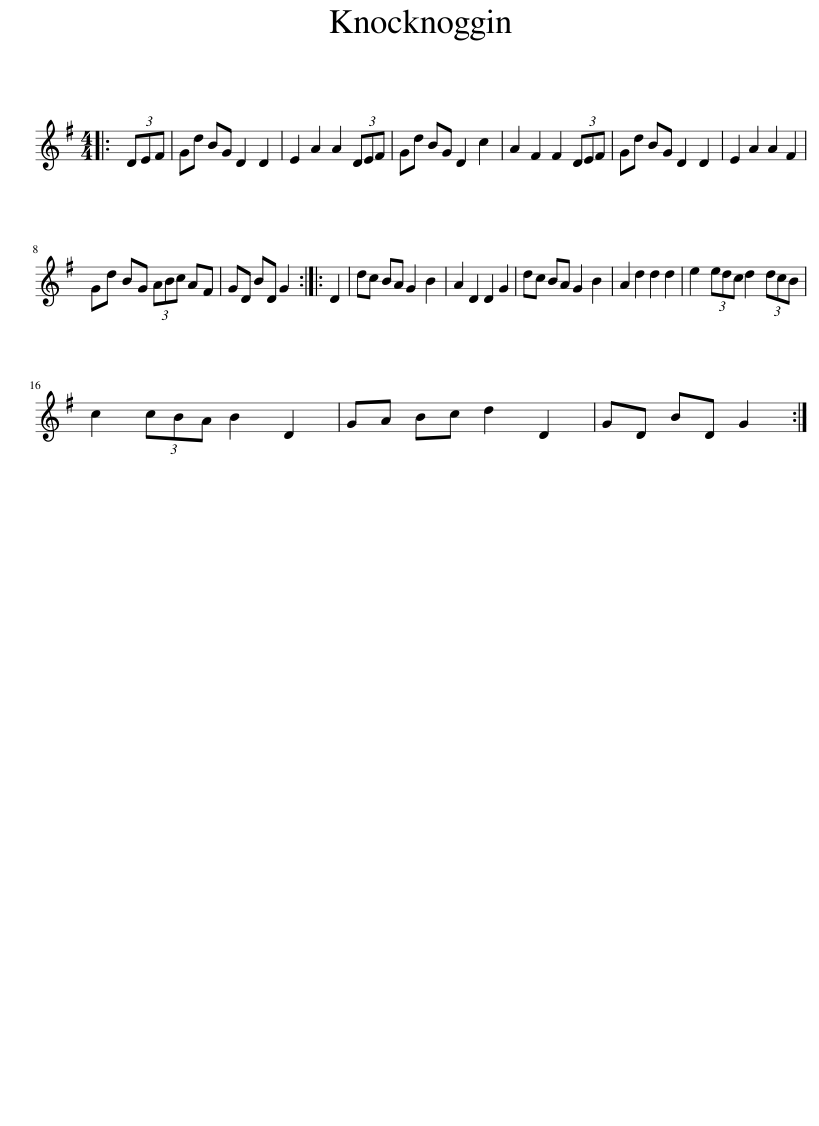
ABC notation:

X:1
L:1/8
M:4/4
I:linebreak $
K:G
V:1 treble
V:1
|: (3DEF | Gd BG D2 D2 | E2 A2 A2 (3DEF | Gd BG D2 c2 | A2 F2 F2 (3DEF | %5
 Gd BG D2 D2 | E2 A2 A2 F2 |$ Gd BG (3ABc AF | GD BD G2 :: D2 | %10
 dc BA G2 B2 | A2 D2 D2 G2 | dc BA G2 B2 | A2 d2 d2 d2 | e2 (3edc d2 (3dcB |$ %15
 c2 (3cBA B2 D2 | GA Bc d2 D2 | GD BD G2 :| %18
